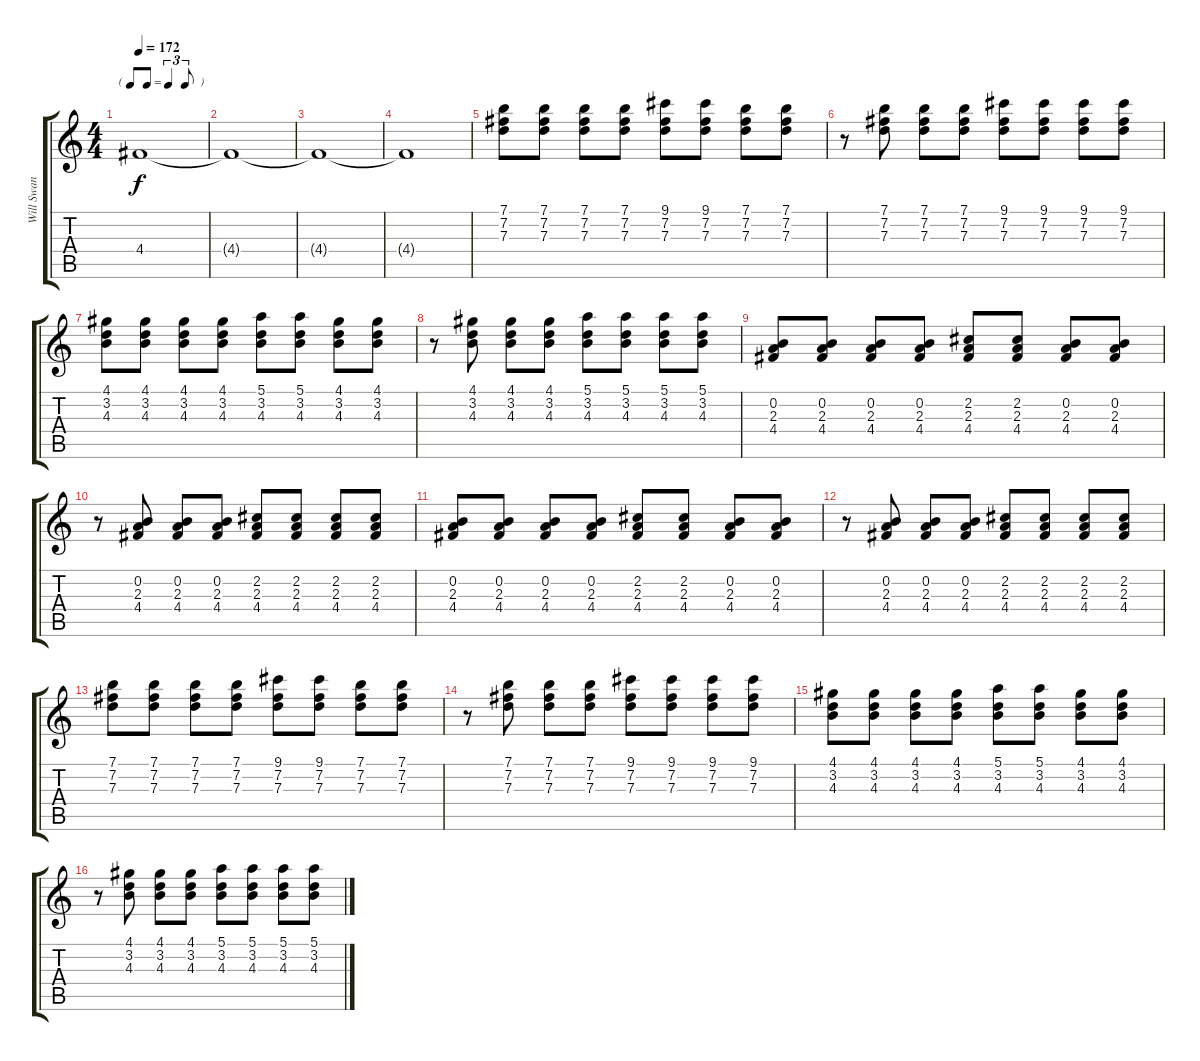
\track ("Will Swan" "Will Swan") {instrument overdrivenguitar}
\staff {score tabs}
\tuning (E4 B3 G3 D3 A2 D2) {hide}
\ts (4 4)
\tf triplet8th
\tempo 172
\clef g2
\ks c
4.4.1{dy f} |
4.4{t}.1 |
4.4{t}.1 |
4.4{t}.1 |
(7.1 7.2 7.3).8 (7.1 7.2 7.3).8 (7.1 7.2 7.3).8 (7.1 7.2 7.3).8 (9.1 7.2 7.3).8 (9.1 7.2 7.3).8 (7.1 7.2 7.3).8 (7.1 7.2 7.3).8 |
r.8 (7.1 7.2 7.3).8 (7.1 7.2 7.3).8 (7.1 7.2 7.3).8 (9.1 7.2 7.3).8 (9.1 7.2 7.3).8 (9.1 7.2 7.3).8 (9.1 7.2 7.3).8 |
(4.1 3.2 4.3).8 (4.1 3.2 4.3).8 (4.1 3.2 4.3).8 (4.1 3.2 4.3).8 (5.1 3.2 4.3).8 (5.1 3.2 4.3).8 (4.1 3.2 4.3).8 (4.1 3.2 4.3).8 |
r.8 (4.1 3.2 4.3).8 (4.1 3.2 4.3).8 (4.1 3.2 4.3).8 (5.1 3.2 4.3).8 (5.1 3.2 4.3).8 (5.1 3.2 4.3).8 (5.1 3.2 4.3).8 |
(0.2 2.3 4.4).8 (0.2 2.3 4.4).8 (0.2 2.3 4.4).8 (0.2 2.3 4.4).8 (2.2 2.3 4.4).8 (2.2 2.3 4.4).8 (0.2 2.3 4.4).8 (0.2 2.3 4.4).8 |
r.8 (0.2 2.3 4.4).8 (0.2 2.3 4.4).8 (0.2 2.3 4.4).8 (2.2 2.3 4.4).8 (2.2 2.3 4.4).8 (2.2 2.3 4.4).8 (2.2 2.3 4.4).8 |
(0.2 2.3 4.4).8 (0.2 2.3 4.4).8 (0.2 2.3 4.4).8 (0.2 2.3 4.4).8 (2.2 2.3 4.4).8 (2.2 2.3 4.4).8 (0.2 2.3 4.4).8 (0.2 2.3 4.4).8 |
r.8 (0.2 2.3 4.4).8 (0.2 2.3 4.4).8 (0.2 2.3 4.4).8 (2.2 2.3 4.4).8 (2.2 2.3 4.4).8 (2.2 2.3 4.4).8 (2.2 2.3 4.4).8 |
(7.1 7.2 7.3).8 (7.1 7.2 7.3).8 (7.1 7.2 7.3).8 (7.1 7.2 7.3).8 (9.1 7.2 7.3).8 (9.1 7.2 7.3).8 (7.1 7.2 7.3).8 (7.1 7.2 7.3).8 |
r.8 (7.1 7.2 7.3).8 (7.1 7.2 7.3).8 (7.1 7.2 7.3).8 (9.1 7.2 7.3).8 (9.1 7.2 7.3).8 (9.1 7.2 7.3).8 (9.1 7.2 7.3).8 |
(4.1 3.2 4.3).8 (4.1 3.2 4.3).8 (4.1 3.2 4.3).8 (4.1 3.2 4.3).8 (5.1 3.2 4.3).8 (5.1 3.2 4.3).8 (4.1 3.2 4.3).8 (4.1 3.2 4.3).8 |
r.8 (4.1 3.2 4.3).8 (4.1 3.2 4.3).8 (4.1 3.2 4.3).8 (5.1 3.2 4.3).8 (5.1 3.2 4.3).8 (5.1 3.2 4.3).8 (5.1 3.2 4.3).8
